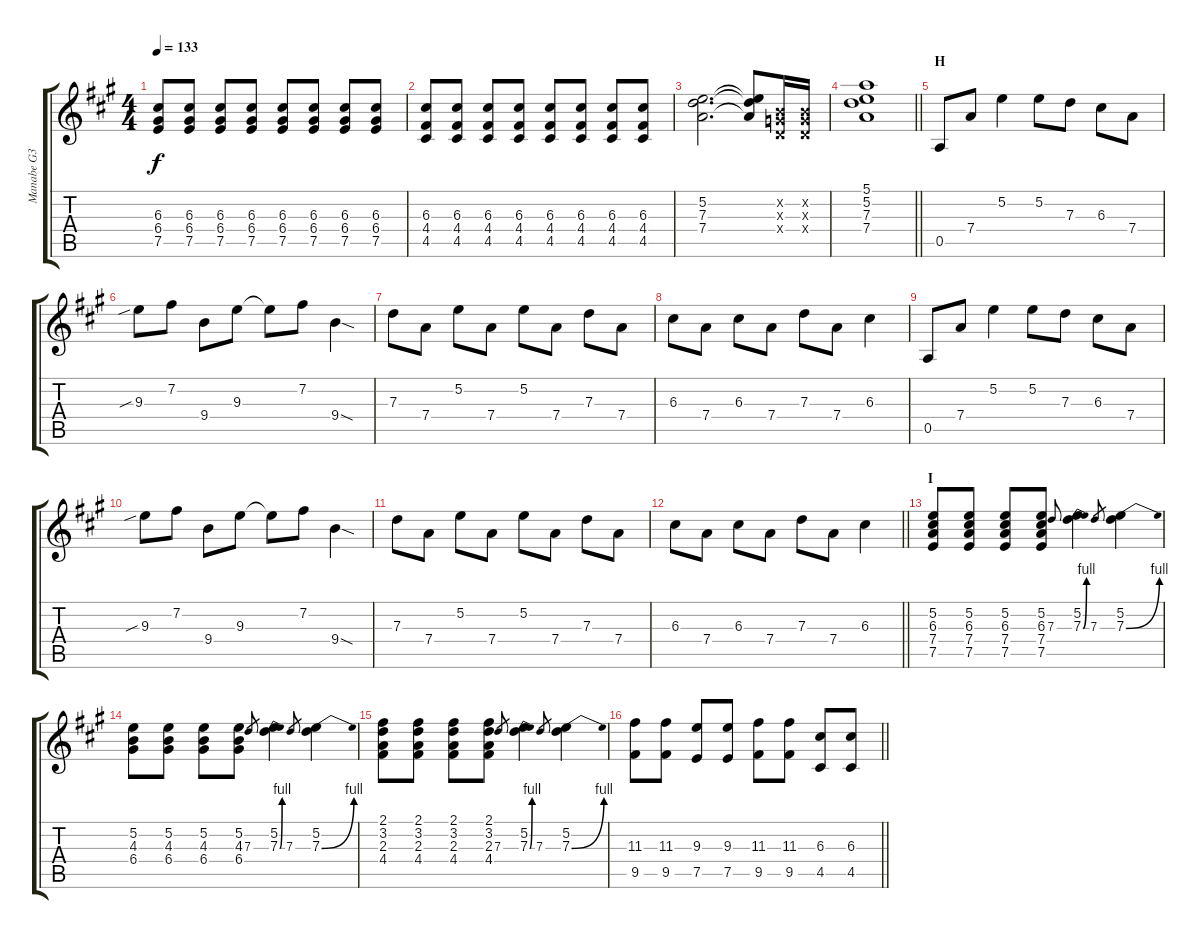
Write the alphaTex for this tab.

\track ("Manabe G3" "Manabe G3") {instrument overdrivenguitar}
\staff {score tabs}
\tuning (E4 B3 G3 D3 A2 E2) {hide}
\ts (4 4)
\tempo 133
\clef g2
\ks a
(6.3 6.4 7.5).8{dy f} (6.3 6.4 7.5).8 (6.3 6.4 7.5).8 (6.3 6.4 7.5).8 (6.3 6.4 7.5).8 (6.3 6.4 7.5).8 (6.3 6.4 7.5).8 (6.3 6.4 7.5).8 |
(6.3 4.4 4.5).8 (6.3 4.4 4.5).8 (6.3 4.4 4.5).8 (6.3 4.4 4.5).8 (6.3 4.4 4.5).8 (6.3 4.4 4.5).8 (6.3 4.4 4.5).8 (6.3 4.4 4.5).8 |
(5.2 7.3 7.4).2{d} (5.2{t} 7.3{t} 7.4{t}).8 (0.2{x} 0.3{x} 0.4{x}).16 (0.2{x} 0.3{x} 0.4{x}).16 |
\barLineRight lightlight
(5.1 5.2 7.3 7.4).1 |
\section ("" "H")
0.5.8{volume 7} 7.4.8 5.2.4 5.2.8 7.3.8 6.3.8 7.4.8 |
9.3{sib}.8 7.2.8 9.4.8 9.3.8 9.3{t}.8 7.2.8 9.4{sod}.4 |
7.3.8 7.4.8 5.2.8 7.4.8 5.2.8 7.4.8 7.3.8 7.4.8 |
6.3.8 7.4.8 6.3.8 7.4.8 7.3.8 7.4.8 6.3.4 |
0.5.8 7.4.8 5.2.4 5.2.8 7.3.8 6.3.8 7.4.8 |
9.3{sib}.8 7.2.8 9.4.8 9.3.8 9.3{t}.8 7.2.8 9.4{sod}.4 |
7.3.8 7.4.8 5.2.8 7.4.8 5.2.8 7.4.8 7.3.8 7.4.8 |
\barLineRight lightlight
6.3.8 7.4.8 6.3.8 7.4.8 7.3.8 7.4.8 6.3.4 |
\section ("" "I")
(5.2 6.3 7.4 7.5).8{volume 12} (5.2 6.3 7.4 7.5).8 (5.2 6.3 7.4 7.5).8 (5.2 6.3 7.4 7.5).8 7.3.8{gr onbeat} (5.2 7.3{be (bend 0 0 60 4)}).4 7.3.8{gr} (5.2 7.3{be (bend 0 0 60 4)}).4 |
(5.2 4.3 6.4).8 (5.2 4.3 6.4).8 (5.2 4.3 6.4).8 (5.2 4.3 6.4).8 7.3.8{gr} (5.2 7.3{be (bend 0 0 60 4)}).4 7.3.8{gr} (5.2 7.3{be (bend 0 0 60 4)}).4 |
(2.1 3.2 2.3 4.4).8 (2.1 3.2 2.3 4.4).8 (2.1 3.2 2.3 4.4).8 (2.1 3.2 2.3 4.4).8 7.3.8{gr} (5.2 7.3{be (bend 0 0 60 4)}).4 7.3.8{gr} (5.2 7.3{be (bend 0 0 60 4)}).4 |
\barLineRight lightlight
(11.3 9.5).8 (11.3 9.5).8 (9.3 7.5).8 (9.3 7.5).8 (11.3 9.5).8 (11.3 9.5).8 (6.3 4.5).8 (6.3 4.5).8
